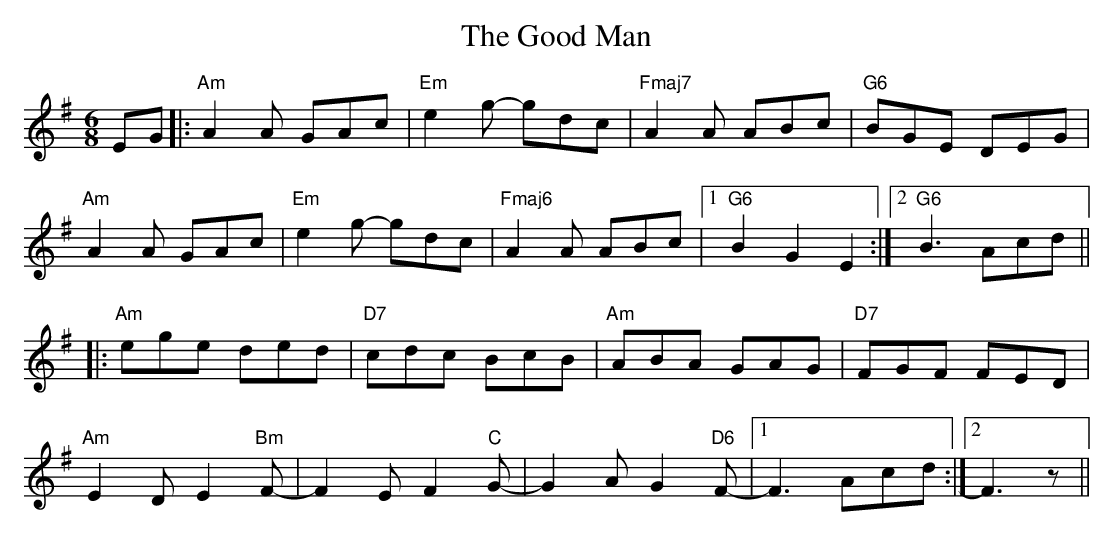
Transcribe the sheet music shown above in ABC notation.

X:1
T: The Good Man
M: 6/8
L: 1/8
K: Ador
EG|:"Am"A2A GAc|"Em"e2g- gdc|"Fmaj7"A2A ABc|"G6"BGE DEG|
"Am"A2A GAc|"Em"e2g- gdc|"Fmaj6"A2A ABc|1 "G6"B2G2E2:|2 "G6"B3 Acd||
|:"Am"ege ded|"D7"cdc BcB|"Am"ABA GAG|"D7"FGF FED|
"Am"E2D E2"Bm"F-|F2E F2"C"G-|G2A G2"D6"F-|1 F3 Acd:|2 F3z||
